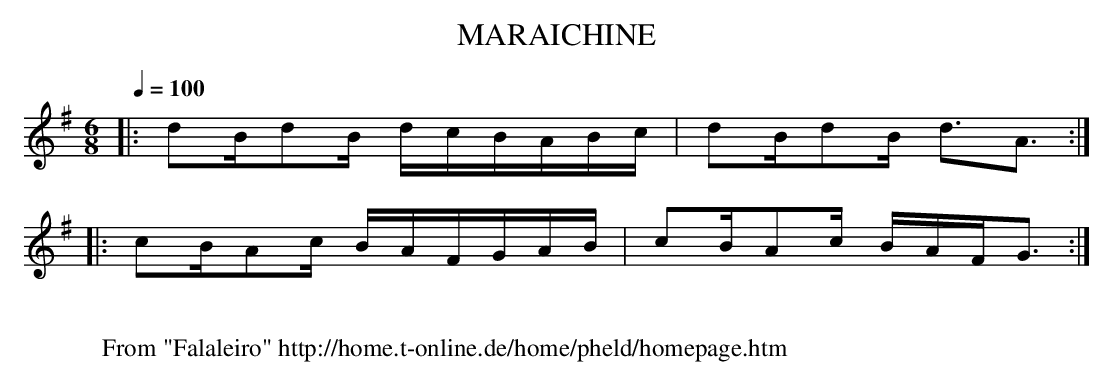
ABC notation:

X:1
T:MARAICHINE
M:6/8
L:1/8
Q:1/4=100
K:G
|:dB/2dB/2 d/2c/2B/2A/2B/2c/2|dB/2dB/2 d3/2A3/2:|
|:cB/2Ac/2 B/2A/2F/2G/2A/2B/2|cB/2Ac/2 B/2A/2F/2G3/2:|
W:
W: From "Falaleiro" http://home.t-online.de/home/pheld/homepage.htm
